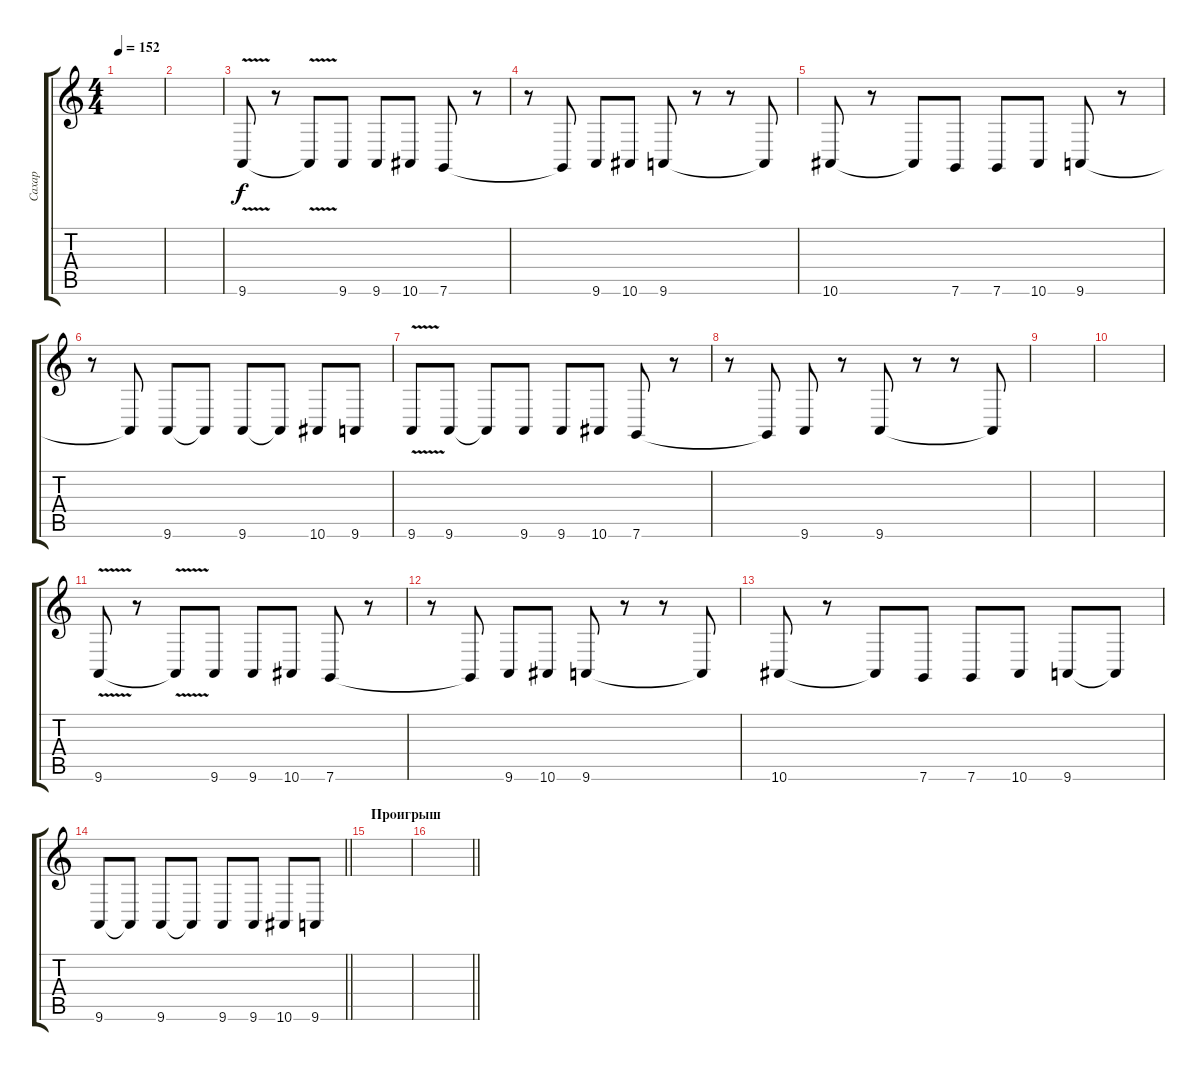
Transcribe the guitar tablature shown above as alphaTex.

\track ("Сахар" "Сахар") {instrument bassoon}
\staff {score tabs}
\tuning (D4 A3 F3 C3 G2 C2) {hide}
\ts (4 4)
\tempo 152
\clef g2
\ks c
|
|
9.6{v}.8 r.8 9.6{t}.8 9.6.8 9.6.8 10.6.8 7.6.8 r.8 |
r.8 7.6{t}.8 9.6.8 10.6.8 9.6.8 r.8 r.8 9.6{t}.8 |
10.6.8 r.8 10.6{t}.8 7.6.8 7.6.8 10.6.8 9.6.8 r.8 |
r.8 9.6{t}.8 9.6.8 9.6{t}.8 9.6.8 9.6{t}.8 10.6.8 9.6.8 |
9.6{v}.8 9.6.8 9.6{t}.8 9.6.8 9.6.8 10.6.8 7.6.8 r.8 |
r.8 7.6{t}.8 9.6.8 r.8 9.6.8 r.8 r.8 9.6{t}.8 |
|
|
9.6{v}.8 r.8 9.6{t}.8 9.6.8 9.6.8 10.6.8 7.6.8 r.8 |
r.8 7.6{t}.8 9.6.8 10.6.8 9.6.8 r.8 r.8 9.6{t}.8 |
10.6.8 r.8 10.6{t}.8 7.6.8 7.6.8 10.6.8 9.6.8 9.6{t}.8 |
\barLineRight lightlight
9.6.8 9.6{t}.8 9.6.8 9.6{t}.8 9.6.8 9.6.8 10.6.8 9.6.8 |
\section ("" "Проигрыш ")
|
\barLineRight lightlight
